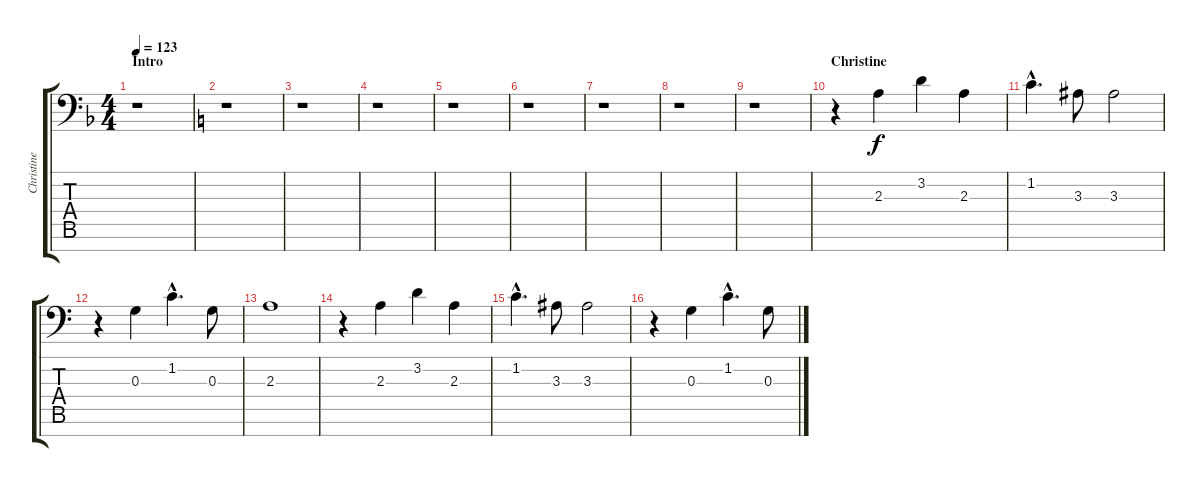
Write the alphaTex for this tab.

\track ("Christine" "Christine") {instrument voiceoohs}
\staff {score tabs}
\tuning (E4 B3 G3 D3 A2 E2 C-1) {hide}
\ts (4 4)
\section ("" "Intro")
\tempo 123
\clef f4
\ks dminor
r.1{dy f instrument voiceoohs} |
\ks c
r.1 |
r.1 |
r.1 |
r.1 |
r.1 |
r.1 |
r.1 |
r.1 |
\section ("" "Christine")
r.4 2.3.4 3.2.4 2.3.4 |
1.2{hac}.4{d} 3.3.8 3.3.2 |
r.4 0.3.4 1.2{hac}.4{d} 0.3.8 |
2.3.1 |
r.4 2.3.4 3.2.4 2.3.4 |
1.2{hac}.4{d} 3.3.8 3.3.2 |
r.4 0.3.4 1.2{hac}.4{d} 0.3.8
